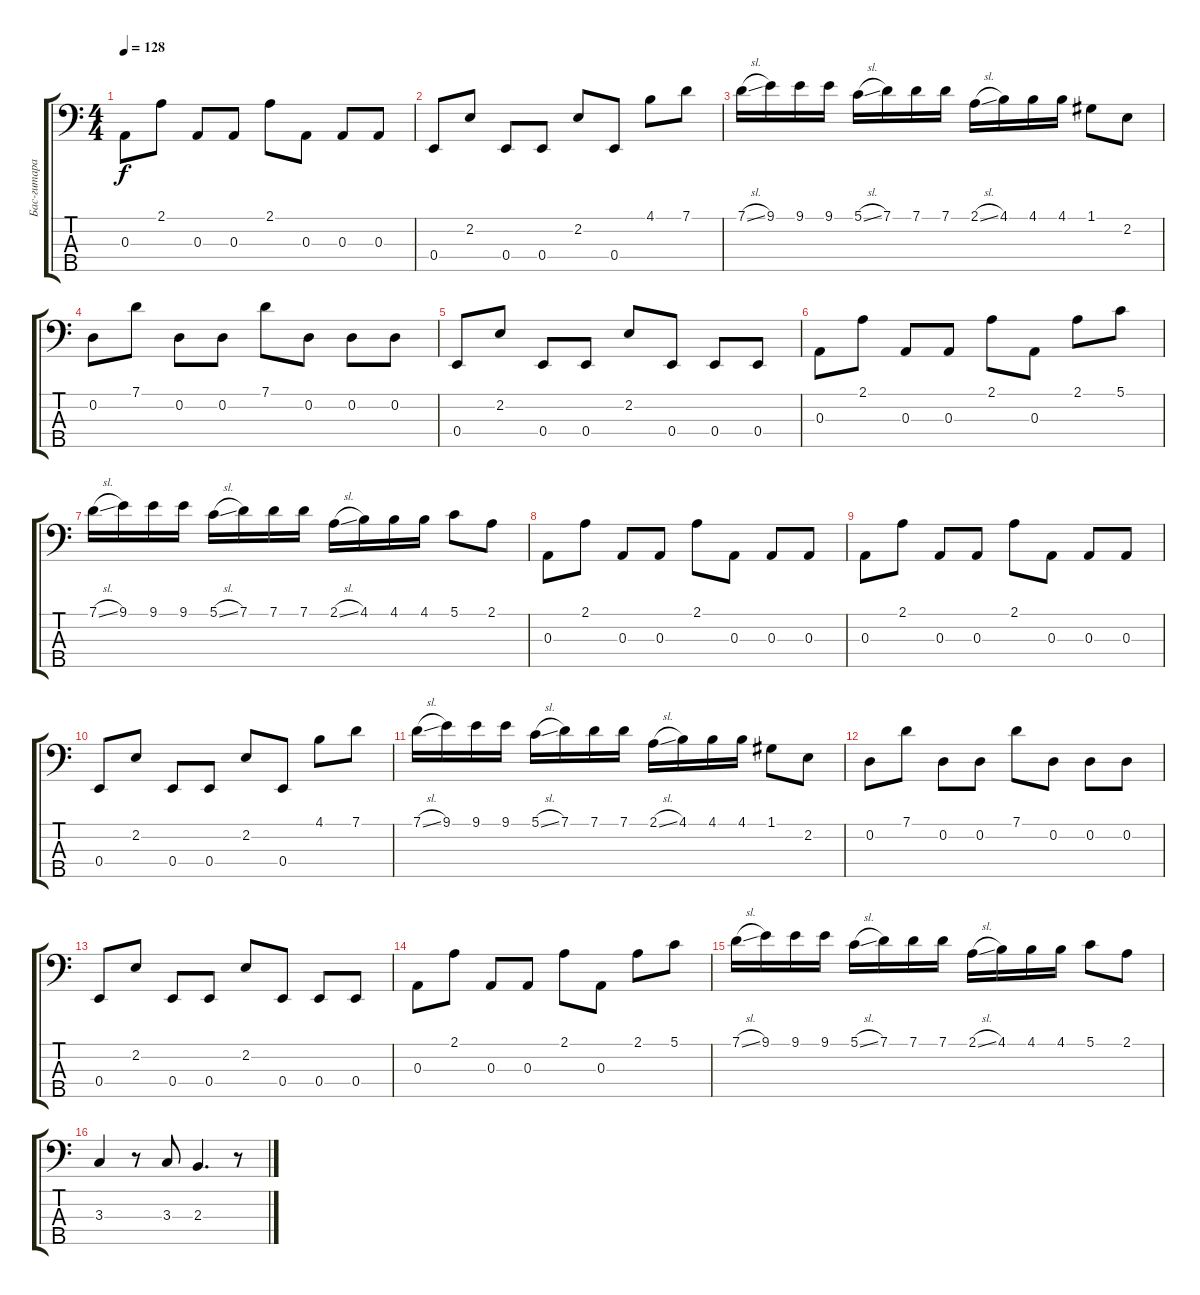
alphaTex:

\track ("Бас-гитара" "Бас-гитара") {instrument electricbassfinger}
\staff {score tabs}
\tuning (G2 D2 A1 E1 B0) {hide}
\ts (4 4)
\tempo 128
\clef f4
\ks c
0.3.8{dy f} 2.1.8 0.3.8 0.3.8 2.1.8 0.3.8 0.3.8 0.3.8 |
0.4.8 2.2.8 0.4.8 0.4.8 2.2.8 0.4.8 4.1.8 7.1.8 |
7.1{sl}.16 9.1.16 9.1.16 9.1.16 5.1{sl}.16 7.1.16 7.1.16 7.1.16 2.1{sl}.16 4.1.16 4.1.16 4.1.16 1.1.8 2.2.8 |
0.2.8 7.1.8 0.2.8 0.2.8 7.1.8 0.2.8 0.2.8 0.2.8 |
0.4.8 2.2.8 0.4.8 0.4.8 2.2.8 0.4.8 0.4.8 0.4.8 |
0.3.8 2.1.8 0.3.8 0.3.8 2.1.8 0.3.8 2.1.8 5.1.8 |
7.1{sl}.16 9.1.16 9.1.16 9.1.16 5.1{sl}.16 7.1.16 7.1.16 7.1.16 2.1{sl}.16 4.1.16 4.1.16 4.1.16 5.1.8 2.1.8 |
0.3.8 2.1.8 0.3.8 0.3.8 2.1.8 0.3.8 0.3.8 0.3.8 |
0.3.8 2.1.8 0.3.8 0.3.8 2.1.8 0.3.8 0.3.8 0.3.8 |
0.4.8 2.2.8 0.4.8 0.4.8 2.2.8 0.4.8 4.1.8 7.1.8 |
7.1{sl}.16 9.1.16 9.1.16 9.1.16 5.1{sl}.16 7.1.16 7.1.16 7.1.16 2.1{sl}.16 4.1.16 4.1.16 4.1.16 1.1.8 2.2.8 |
0.2.8 7.1.8 0.2.8 0.2.8 7.1.8 0.2.8 0.2.8 0.2.8 |
0.4.8 2.2.8 0.4.8 0.4.8 2.2.8 0.4.8 0.4.8 0.4.8 |
0.3.8 2.1.8 0.3.8 0.3.8 2.1.8 0.3.8 2.1.8 5.1.8 |
7.1{sl}.16 9.1.16 9.1.16 9.1.16 5.1{sl}.16 7.1.16 7.1.16 7.1.16 2.1{sl}.16 4.1.16 4.1.16 4.1.16 5.1.8 2.1.8 |
3.3.4 r.8 3.3.8 2.3.4{d} r.8
